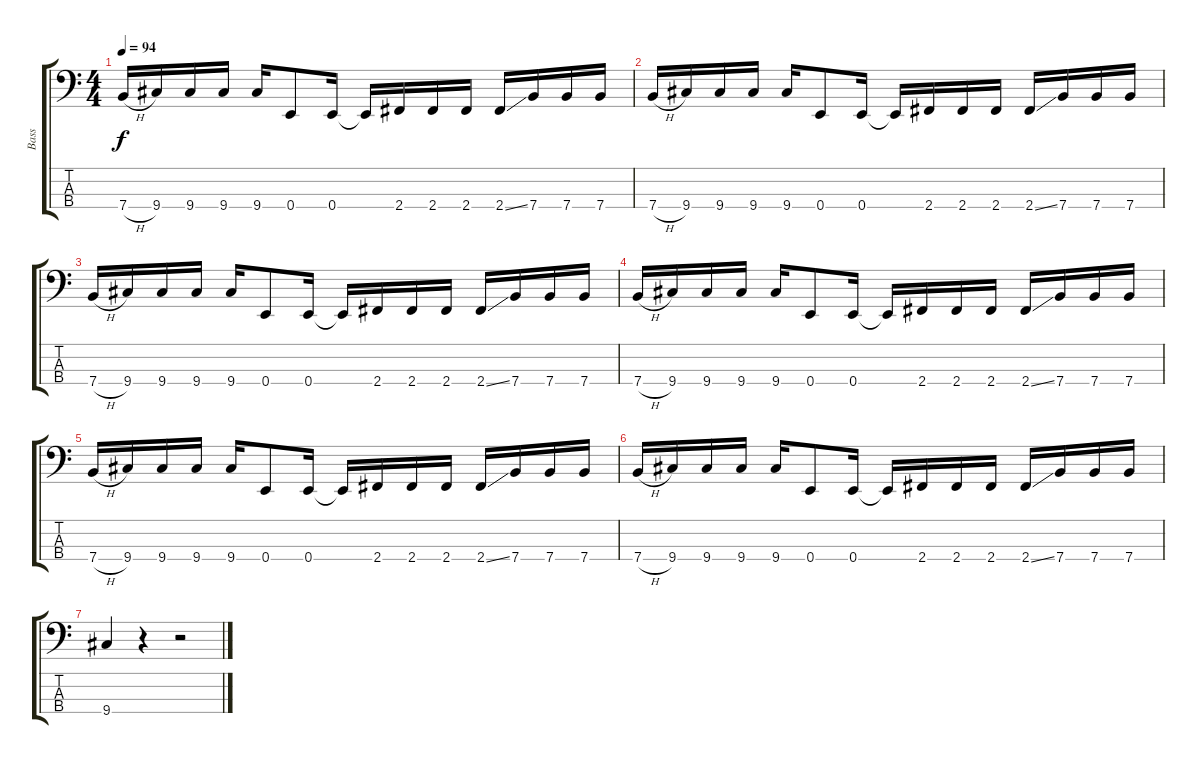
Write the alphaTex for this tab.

\track ("Bass" "Bass") {instrument electricbasspick}
\staff {score tabs}
\tuning (G2 D2 A1 E1) {hide}
\ts (4 4)
\tempo 94
\clef f4
\ks c
7.4{h}.16{dy f} 9.4.16 9.4.16 9.4.16 9.4.16 0.4.8 0.4.16 0.4{t}.16 2.4.16 2.4.16 2.4.16 2.4{ss}.16 7.4.16 7.4.16 7.4.16 |
7.4{h}.16 9.4.16 9.4.16 9.4.16 9.4.16 0.4.8 0.4.16 0.4{t}.16 2.4.16 2.4.16 2.4.16 2.4{ss}.16 7.4.16 7.4.16 7.4.16 |
7.4{h}.16 9.4.16 9.4.16 9.4.16 9.4.16 0.4.8 0.4.16 0.4{t}.16 2.4.16 2.4.16 2.4.16 2.4{ss}.16 7.4.16 7.4.16 7.4.16 |
7.4{h}.16 9.4.16 9.4.16 9.4.16 9.4.16 0.4.8 0.4.16 0.4{t}.16 2.4.16 2.4.16 2.4.16 2.4{ss}.16 7.4.16 7.4.16 7.4.16 |
7.4{h}.16 9.4.16 9.4.16 9.4.16 9.4.16 0.4.8 0.4.16 0.4{t}.16 2.4.16 2.4.16 2.4.16 2.4{ss}.16 7.4.16 7.4.16 7.4.16 |
7.4{h}.16 9.4.16 9.4.16 9.4.16 9.4.16 0.4.8 0.4.16 0.4{t}.16 2.4.16 2.4.16 2.4.16 2.4{ss}.16 7.4.16 7.4.16 7.4.16 |
9.4.4 r.4 r.2
